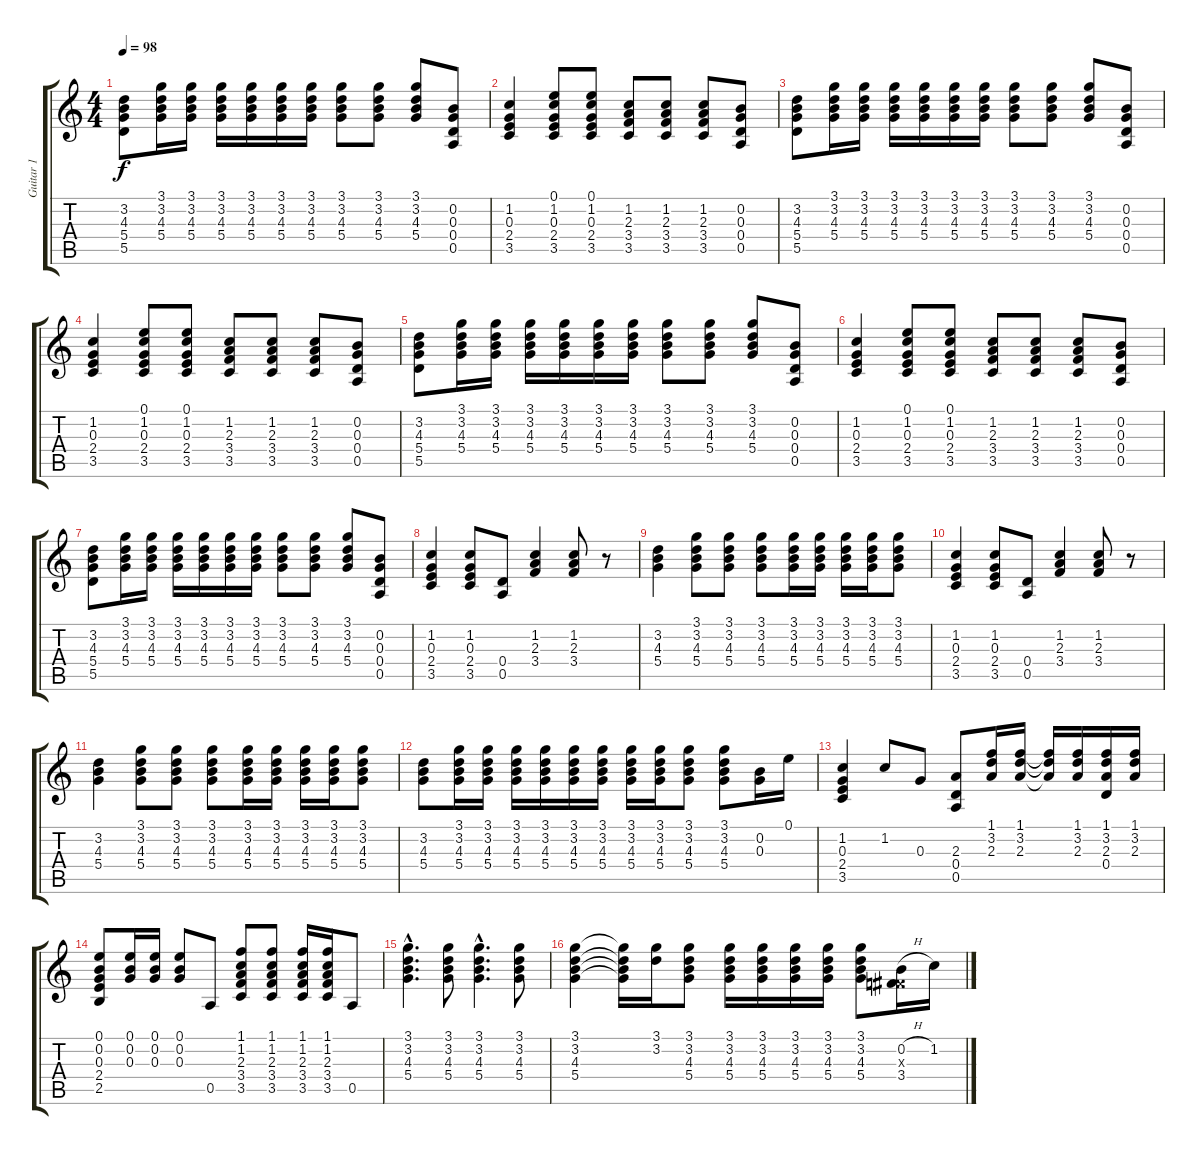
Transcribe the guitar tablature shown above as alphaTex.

\track ("Guitar 1" "Guitar 1") {instrument electricguitarclean}
\staff {score tabs}
\tuning (E4 B3 G3 D3 A2 E2) {hide}
\ts (4 4)
\tempo 98
\clef g2
\ks c
(3.2 4.3 5.4 5.5).8{dy f} (3.1 3.2 4.3 5.4).16 (3.1 3.2 4.3 5.4).16 (3.1 3.2 4.3 5.4).16 (3.1 3.2 4.3 5.4).16 (3.1 3.2 4.3 5.4).16 (3.1 3.2 4.3 5.4).16 (3.1 3.2 4.3 5.4).8 (3.1 3.2 4.3 5.4).8 (3.1 3.2 4.3 5.4).8 (0.2 0.3 0.4 0.5).8 |
(1.2 0.3 2.4 3.5).4 (0.1 1.2 0.3 2.4 3.5).8 (0.1 1.2 0.3 2.4 3.5).8 (1.2 2.3 3.4 3.5).8 (1.2 2.3 3.4 3.5).8 (1.2 2.3 3.4 3.5).8 (0.2 0.3 0.4 0.5).8 |
(3.2 4.3 5.4 5.5).8 (3.1 3.2 4.3 5.4).16 (3.1 3.2 4.3 5.4).16 (3.1 3.2 4.3 5.4).16 (3.1 3.2 4.3 5.4).16 (3.1 3.2 4.3 5.4).16 (3.1 3.2 4.3 5.4).16 (3.1 3.2 4.3 5.4).8 (3.1 3.2 4.3 5.4).8 (3.1 3.2 4.3 5.4).8 (0.2 0.3 0.4 0.5).8 |
(1.2 0.3 2.4 3.5).4 (0.1 1.2 0.3 2.4 3.5).8 (0.1 1.2 0.3 2.4 3.5).8 (1.2 2.3 3.4 3.5).8 (1.2 2.3 3.4 3.5).8 (1.2 2.3 3.4 3.5).8 (0.2 0.3 0.4 0.5).8 |
(3.2 4.3 5.4 5.5).8 (3.1 3.2 4.3 5.4).16 (3.1 3.2 4.3 5.4).16 (3.1 3.2 4.3 5.4).16 (3.1 3.2 4.3 5.4).16 (3.1 3.2 4.3 5.4).16 (3.1 3.2 4.3 5.4).16 (3.1 3.2 4.3 5.4).8 (3.1 3.2 4.3 5.4).8 (3.1 3.2 4.3 5.4).8 (0.2 0.3 0.4 0.5).8 |
(1.2 0.3 2.4 3.5).4 (0.1 1.2 0.3 2.4 3.5).8 (0.1 1.2 0.3 2.4 3.5).8 (1.2 2.3 3.4 3.5).8 (1.2 2.3 3.4 3.5).8 (1.2 2.3 3.4 3.5).8 (0.2 0.3 0.4 0.5).8 |
(3.2 4.3 5.4 5.5).8 (3.1 3.2 4.3 5.4).16 (3.1 3.2 4.3 5.4).16 (3.1 3.2 4.3 5.4).16 (3.1 3.2 4.3 5.4).16 (3.1 3.2 4.3 5.4).16 (3.1 3.2 4.3 5.4).16 (3.1 3.2 4.3 5.4).8 (3.1 3.2 4.3 5.4).8 (3.1 3.2 4.3 5.4).8 (0.2 0.3 0.4 0.5).8 |
(1.2 0.3 2.4 3.5).4 (1.2 0.3 2.4 3.5).8 (0.4 0.5).8 (1.2 2.3 3.4).4 (1.2 2.3 3.4).8 r.8 |
(3.2 4.3 5.4).4 (3.1 3.2 4.3 5.4).8 (3.1 3.2 4.3 5.4).8 (3.1 3.2 4.3 5.4).8 (3.1 3.2 4.3 5.4).16 (3.1 3.2 4.3 5.4).16 (3.1 3.2 4.3 5.4).16 (3.1 3.2 4.3 5.4).16 (3.1 3.2 4.3 5.4).8 |
(1.2 0.3 2.4 3.5).4 (1.2 0.3 2.4 3.5).8 (0.4 0.5).8 (1.2 2.3 3.4).4 (1.2 2.3 3.4).8 r.8 |
(3.2 4.3 5.4).4 (3.1 3.2 4.3 5.4).8 (3.1 3.2 4.3 5.4).8 (3.1 3.2 4.3 5.4).8 (3.1 3.2 4.3 5.4).16 (3.1 3.2 4.3 5.4).16 (3.1 3.2 4.3 5.4).16 (3.1 3.2 4.3 5.4).16 (3.1 3.2 4.3 5.4).8 |
(3.2 4.3 5.4).8 (3.1 3.2 4.3 5.4).16 (3.1 3.2 4.3 5.4).16 (3.1 3.2 4.3 5.4).16 (3.1 3.2 4.3 5.4).16 (3.1 3.2 4.3 5.4).16 (3.1 3.2 4.3 5.4).16 (3.1 3.2 4.3 5.4).16 (3.1 3.2 4.3 5.4).16 (3.1 3.2 4.3 5.4).8 (3.1 3.2 4.3 5.4).8 (0.2 0.3).16 0.1.16 |
(1.2 0.3 2.4 3.5).4 1.2.8 0.3.8 (2.3 0.4 0.5).8 (1.1 3.2 2.3).16 (1.1 3.2 2.3).16 (1.1{t} 3.2{t} 2.3{t}).16 (1.1 3.2 2.3).16 (1.1 3.2 2.3 0.4).16 (1.1 3.2 2.3).16 |
(0.1 0.2 0.3 2.4 2.5).8 (0.1 0.2 0.3).16 (0.1 0.2 0.3).16 (0.1 0.2 0.3).8 0.5.8 (1.1 1.2 2.3 3.4 3.5).8 (1.1 1.2 2.3 3.4 3.5).8 (1.1 1.2 2.3 3.4 3.5).16 (1.1 1.2 2.3 3.4 3.5).16 0.5.8 |
(3.1{hac} 3.2{hac} 4.3{hac} 5.4{hac}).4{d} (3.1 3.2 4.3 5.4).8 (3.1{hac} 3.2{hac} 4.3{hac} 5.4{hac}).4{d} (3.1 3.2 4.3 5.4).8 |
(3.1 3.2 4.3 5.4).4 (3.1{t} 3.2{t} 4.3{t} 5.4{t}).16 (3.1 3.2).16 (3.1 3.2 4.3 5.4).8 (3.1 3.2 4.3 5.4).16 (3.1 3.2 4.3 5.4).16 (3.1 3.2 4.3 5.4).16 (3.1 3.2 4.3 5.4).16 (3.1 3.2 4.3 5.4).8 (0.2{h} -1.3{x} 3.4).16 1.2.16
